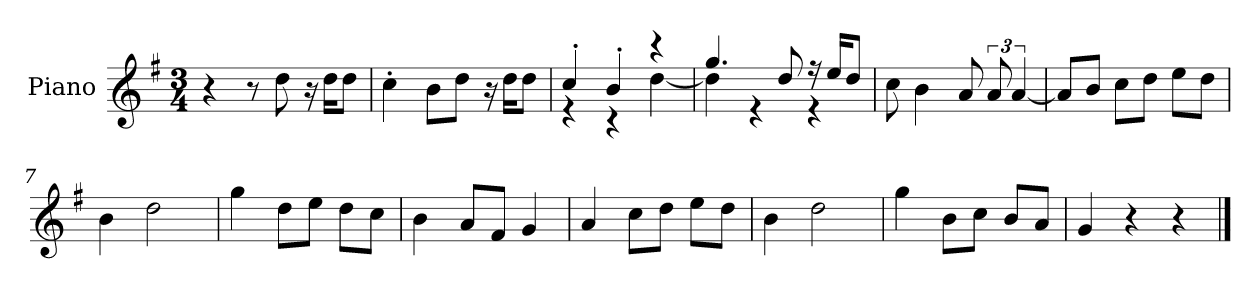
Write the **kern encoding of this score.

**kern
*part1
*staff1
*I"Piano
*I'P-no
*clefG2
*k[f#]
*M3/4
*MM182
=1
4r
8r
8dd\
16r
16dd\KL
8dd\J
=2
4cc'\
8b\L
8dd\J
16r
16dd\KL
8dd\J
=3
*^
4cc'/	4r
4b'/	4r
4r	[4dd\
=4	=4
4.gg/	4dd\]
.	4r
8dd/	.
16r	4r
16ee/KL	.
8dd/J	.
*v	*v
=5
8cc\
4b\
8a/
12a/
[6a/
=6
8a/L]
8b/J
8cc\L
8dd\J
8ee\L
8dd\J
=7
4b\
2dd\
!!LO:LB:g=z
=8
4gg\
8dd\L
8ee\J
8dd\L
8cc\J
=9
4b\
8a/L
8f#/J
4g/
=10
4a/
8cc\L
8dd\J
8ee\L
8dd\J
=11
4b\
2dd\
=12
4gg\
8b\L
8cc\J
8b/L
8a/J
=13
4g/
4r
4r
==
*-
